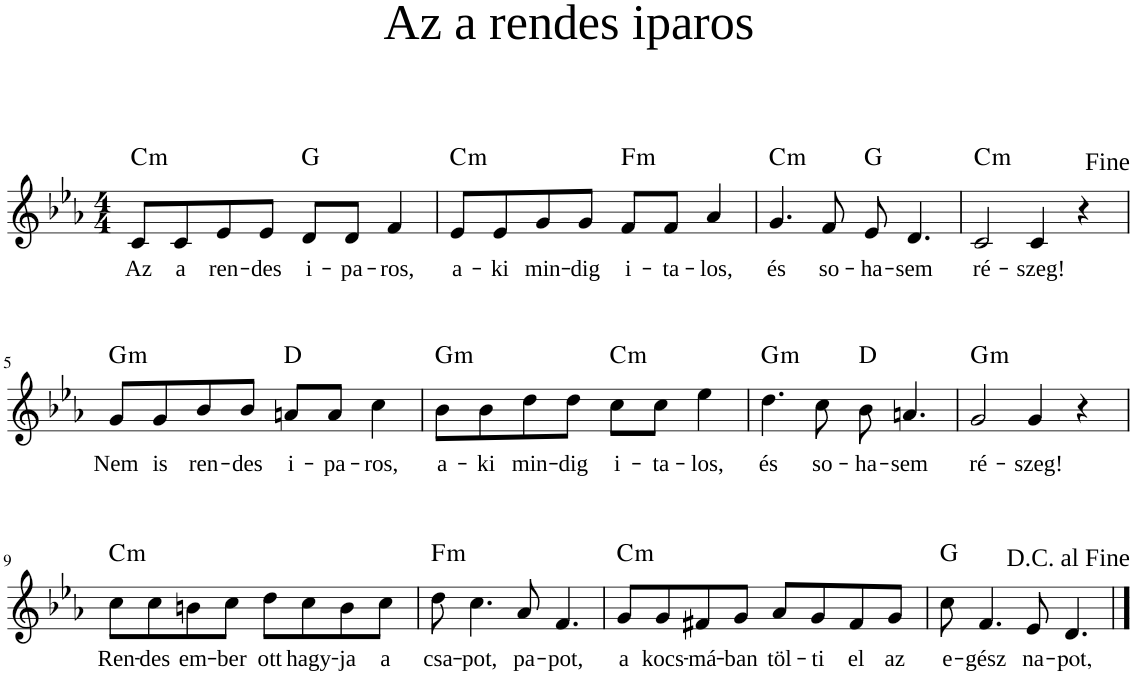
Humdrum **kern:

**kern	**text	**harte
*part1	*part1	*part1
*staff1	*staff1	*
*I"Piano	*	*
*I'Pno	*	*
*clefG2	*	*
*k[b-e-a-]	*	*
*M4/4	*	*
=1	=1	=1
!	!LO:LY:b	!LO:H:kt=m
8c/L	Az	C:min
!	!LO:LY:b	!
8c/	a	.
!	!LO:LY:b	!
8e-/	ren-	.
!	!LO:LY:b	!
8e-/J	-des	.
!	!LO:LY:b	!
8d/L	i-	G:maj
!	!LO:LY:b	!
8d/J	-pa-	.
!	!LO:LY:b	!
4f/	-ros,	.
=2	=2	=2
!	!LO:LY:b	!LO:H:kt=m
8e-/L	a-	C:min
!	!LO:LY:b	!
8e-/	-ki	.
!	!LO:LY:b	!
8g/	min-	.
!	!LO:LY:b	!
8g/J	-dig	.
!	!LO:LY:b	!LO:H:kt=m
8f/L	i-	F:min
!	!LO:LY:b	!
8f/J	-ta-	.
!	!LO:LY:b	!
4a-/	-los,	.
=3	=3	=3
!	!LO:LY:b	!LO:H:kt=m
4.g/	és	C:min
!	!LO:LY:b	!
8f/	so-	.
!	!LO:LY:b	!
8e-/	-ha-	G:maj
!	!LO:LY:b	!
4.d/	-sem	.
=4	=4	=4
!	!LO:LY:b	!LO:H:kt=m
2c/	ré-	C:min
!	!LO:LY:b	!
4c/	-szeg!	.
4r	.	.
!LO:TX:a:t=<font face="Times New Roman"/>Fine	!	!
!!LO:LB:g=z
=5	=5	=5
!	!LO:LY:b	!LO:H:kt=m
8g/L	Nem	G:min
!	!LO:LY:b	!
8g/	is	.
!	!LO:LY:b	!
8b-/	ren-	.
!	!LO:LY:b	!
8b-/J	-des	.
!	!LO:LY:b	!
8an/L	i-	D:maj
!	!LO:LY:b	!
8a/J	-pa-	.
!	!LO:LY:b	!
4cc\	-ros,	.
=6	=6	=6
!	!LO:LY:b	!LO:H:kt=m
8b-\L	a-	G:min
!	!LO:LY:b	!
8b-\	-ki	.
!	!LO:LY:b	!
8dd\	min-	.
!	!LO:LY:b	!
8dd\J	-dig	.
!	!LO:LY:b	!LO:H:kt=m
8cc\L	i-	C:min
!	!LO:LY:b	!
8cc\J	-ta-	.
!	!LO:LY:b	!
4ee-\	-los,	.
=7	=7	=7
!	!LO:LY:b	!LO:H:kt=m
4.dd\	és	G:min
!	!LO:LY:b	!
8cc\	so-	.
!	!LO:LY:b	!
8b-\	-ha-	D:maj
!	!LO:LY:b	!
4.an/	-sem	.
=8	=8	=8
!	!LO:LY:b	!LO:H:kt=m
2g/	ré-	G:min
!	!LO:LY:b	!
4g/	-szeg!	.
4r	.	.
!!LO:LB:g=z
=9	=9	=9
!	!LO:LY:b	!LO:H:kt=m
8cc\L	Ren-	C:min
!	!LO:LY:b	!
8cc\	-des	.
!	!LO:LY:b	!
8bn\	em-	.
!	!LO:LY:b	!
8cc\J	ber	.
!	!LO:LY:b	!
8dd\L	ott	.
!	!LO:LY:b	!
8cc\	hagy-	.
!	!LO:LY:b	!
8b\	-ja	.
!	!LO:LY:b	!
8cc\J	a	.
=10	=10	=10
!	!LO:LY:b	!LO:H:kt=m
8dd\	csa-	F:min
!	!LO:LY:b	!
4.cc\	-pot,	.
!	!LO:LY:b	!
8a-/	pa-	.
!	!LO:LY:b	!
4.f/	-pot,	.
=11	=11	=11
!	!LO:LY:b	!LO:H:kt=m
8g/L	a	C:min
!	!LO:LY:b	!
8g/	kocs-	.
!	!LO:LY:b	!
8f#X/	-má-	.
!	!LO:LY:b	!
8g/J	-ban	.
!	!LO:LY:b	!
8a-/L	töl-	.
!	!LO:LY:b	!
8g/	-ti	.
!	!LO:LY:b	!
8f#/	el	.
!	!LO:LY:b	!
8g/J	az	.
=12	=12	=12
!	!LO:LY:b	!
8cc\	e-	G:maj
!	!LO:LY:b	!
4.f/	-gész	.
!	!LO:LY:b	!
8e-/	na-	.
!	!LO:LY:b	!
4.d/	-pot,	.
!LO:TX:a:t=<font face="Times New Roman"/>D.C. al Fine	!	!
==	==	==
*-	*-	*-
